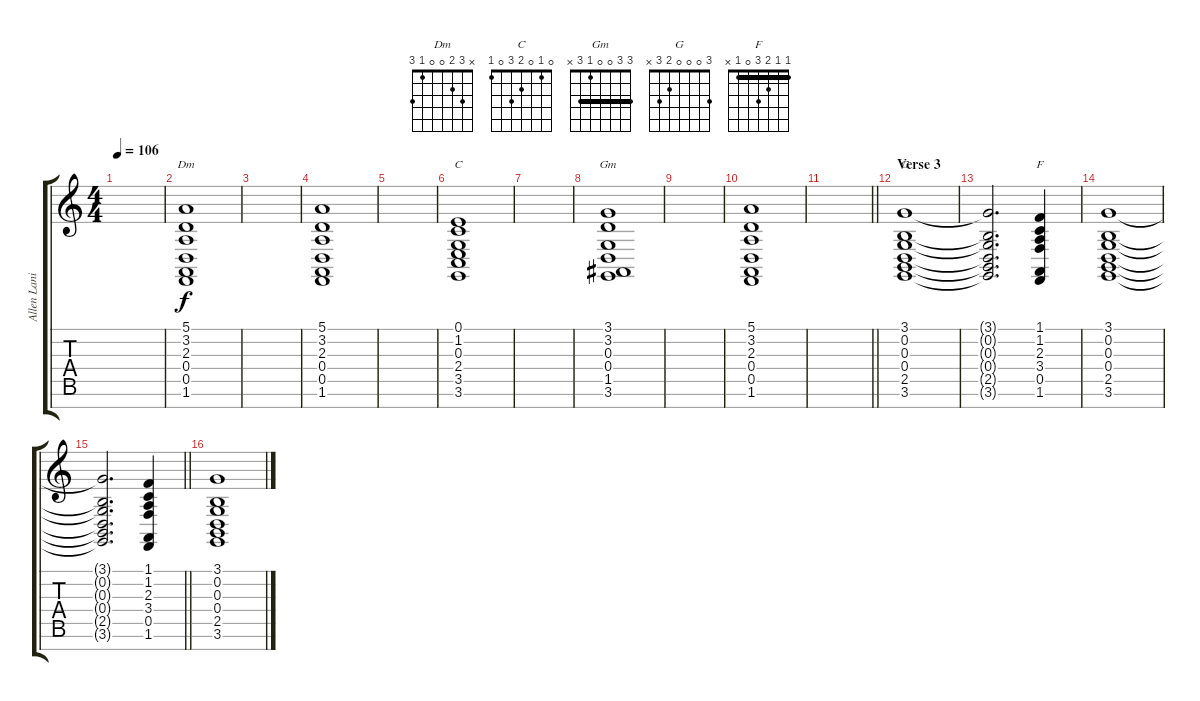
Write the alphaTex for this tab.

\track ("Allen Lanier/Larry Fast" "Allen Lani") {instrument pad6metallic}
\staff {score tabs}
\tuning (E4 B3 G3 D3 A2 E2 B1) {hide}
\chord ("Dm" x 3 2 0 0 1 3)
\chord ("C" 0 1 0 2 3 0 1)
\chord ("Gm" 3 3 0 0 1 3 x) {barre 3}
\chord ("G" 3 0 0 0 2 3 x)
\chord ("F" 1 1 2 3 0 1 x) {barre 1}
\ts (4 4)
\tempo 106
\clef g2
\ks c
|
(5.1 3.2 2.3 0.4 0.5 1.6).1{ch "Dm"} |
|
(5.1 3.2 2.3 0.4 0.5 1.6).1 |
|
(0.1 1.2 0.3 2.4 3.5 3.6).1{ch "C"} |
|
(3.1 3.2 0.3 0.4 1.5 3.6).1{ch "Gm"} |
|
(5.1 3.2 2.3 0.4 0.5 1.6).1 |
\barLineRight lightlight
|
\section ("" "Verse 3")
(3.1 0.2 0.3 0.4 2.5 3.6).1{ch "G" volume 8 instrument pad7halo} |
(3.1{t} 0.2{t} 0.3{t} 0.4{t} 2.5{t} 3.6{t}).2{d} (1.1 1.2 2.3 3.4 0.5 1.6).4{ch "F"} |
(3.1 0.2 0.3 0.4 2.5 3.6).1 |
\barLineRight lightlight
(3.1{t} 0.2{t} 0.3{t} 0.4{t} 2.5{t} 3.6{t}).2{d} (1.1 1.2 2.3 3.4 0.5 1.6).4 |
(3.1 0.2 0.3 0.4 2.5 3.6).1
